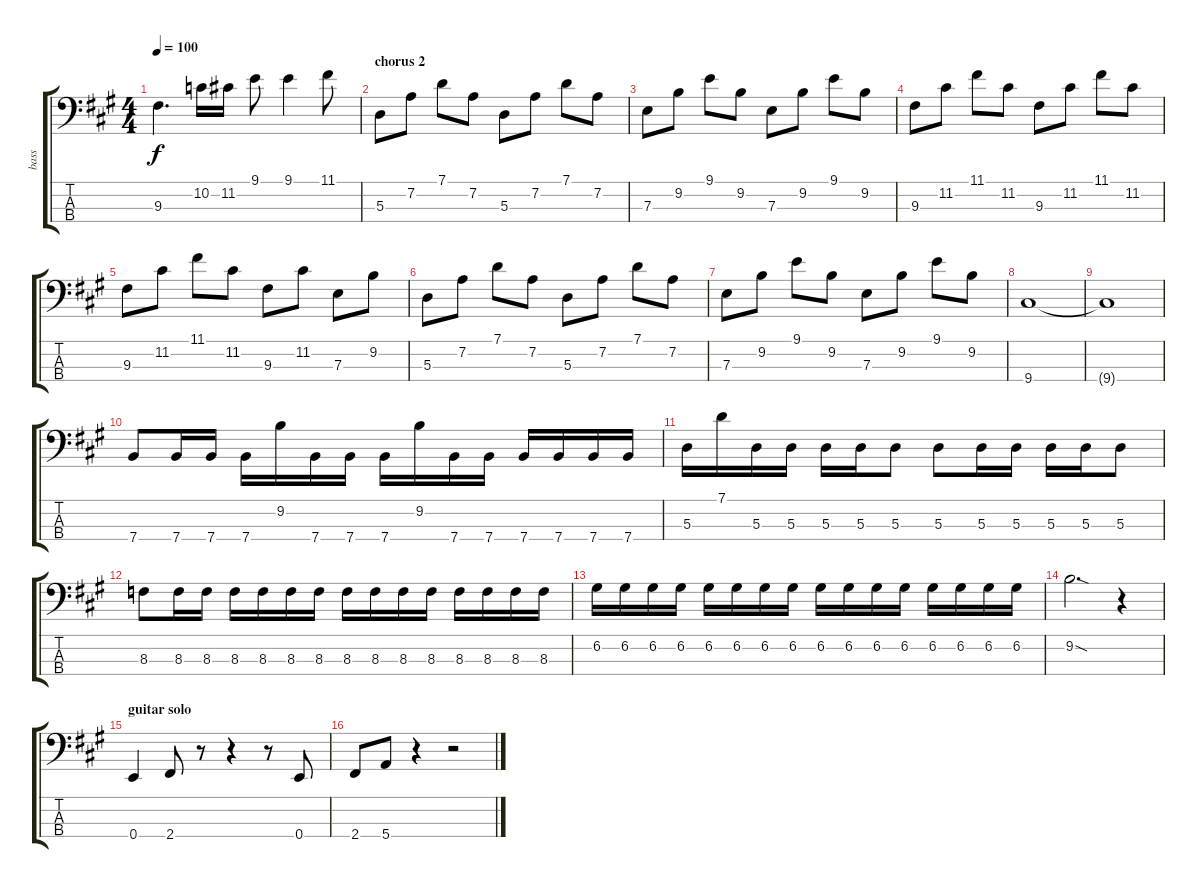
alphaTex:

\track ("bass" "bass") {instrument electricbassfinger}
\staff {score tabs}
\tuning (G2 D2 A1 E1) {hide}
\ts (4 4)
\tempo 100
\clef f4
\ks a
9.3.4{d dy f} 10.2.16 11.2.16 9.1.8 9.1.4 11.1.8 |
\section ("" "chorus 2")
5.3.8 7.2.8 7.1.8 7.2.8 5.3.8 7.2.8 7.1.8 7.2.8 |
7.3.8 9.2.8 9.1.8 9.2.8 7.3.8 9.2.8 9.1.8 9.2.8 |
9.3.8 11.2.8 11.1.8 11.2.8 9.3.8 11.2.8 11.1.8 11.2.8 |
9.3.8 11.2.8 11.1.8 11.2.8 9.3.8 11.2.8 7.3.8 9.2.8 |
5.3.8 7.2.8 7.1.8 7.2.8 5.3.8 7.2.8 7.1.8 7.2.8 |
7.3.8 9.2.8 9.1.8 9.2.8 7.3.8 9.2.8 9.1.8 9.2.8 |
9.4.1 |
9.4{t}.1 |
7.4.8 7.4.16 7.4.16 7.4.16 9.2.16 7.4.16 7.4.16 7.4.16 9.2.16 7.4.16 7.4.16 7.4.16 7.4.16 7.4.16 7.4.16 |
5.3.16 7.1.16 5.3.16 5.3.16 5.3.16 5.3.16 5.3.8 5.3.8 5.3.16 5.3.16 5.3.16 5.3.16 5.3.8 |
8.3.8 8.3.16 8.3.16 8.3.16 8.3.16 8.3.16 8.3.16 8.3.16 8.3.16 8.3.16 8.3.16 8.3.16 8.3.16 8.3.16 8.3.16 |
6.2.16 6.2.16 6.2.16 6.2.16 6.2.16 6.2.16 6.2.16 6.2.16 6.2.16 6.2.16 6.2.16 6.2.16 6.2.16 6.2.16 6.2.16 6.2.16 |
9.2{sod}.2{d} r.4 |
\section ("" "guitar solo")
0.4.4 2.4.8 r.8 r.4 r.8 0.4.8 |
2.4.8 5.4.8 r.4 r.2
